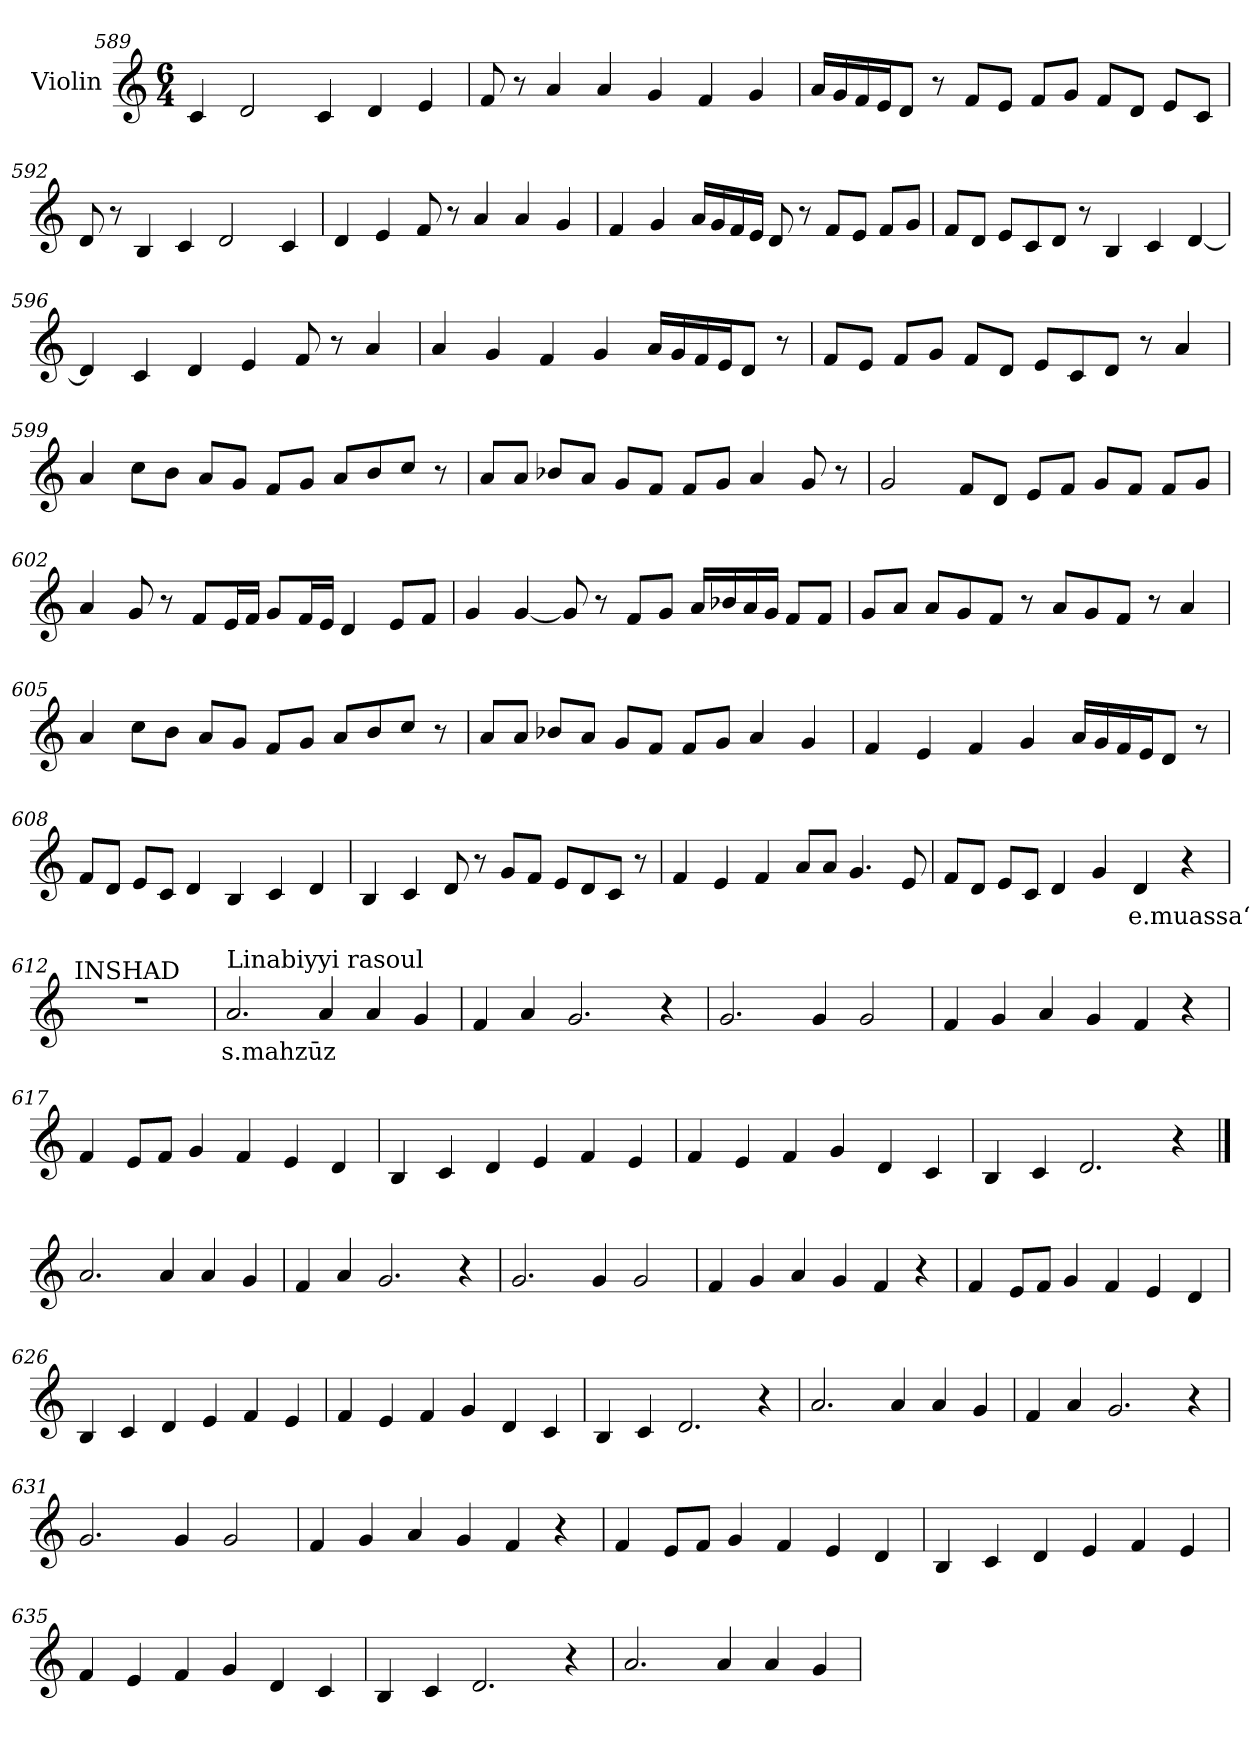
**kern	**text
*part1	*part1
*staff1	*staff1
*I"Violin	*
*clefG2	*
*k[]	*
*M6/4	*
=589	=589
4c/	.
2d/	.
4c/	.
4d/	.
4e/	.
=590	=590
8f/	.
8r	.
4a/	.
4a/	.
4g/	.
4f/	.
4g/	.
!!LO:LB:g=z
=591	=591
16a/LL	.
16g/	.
16f/	.
16e/J	.
8d/J	.
8r	.
8f/L	.
8e/J	.
8f/L	.
8g/J	.
8f/L	.
8d/J	.
8e/L	.
8c/J	.
=592	=592
8d/	.
8r	.
4B/	.
4c/	.
2d/	.
4c/	.
=593	=593
4d/	.
4e/	.
8f/	.
8r	.
4a/	.
4a/	.
4g/	.
!!LO:LB:g=z
=594	=594
4f/	.
4g/	.
16a/LL	.
16g/	.
16f/	.
16e/JJ	.
8d/	.
8r	.
8f/L	.
8e/J	.
8f/L	.
8g/J	.
=595	=595
8f/L	.
8d/J	.
8e/L	.
8c/	.
8d/J	.
8r	.
4B/	.
4c/	.
[4d/	.
=596	=596
4d/]	.
4c/	.
4d/	.
4e/	.
8f/	.
8r	.
4a/	.
!!LO:LB:g=z
=597	=597
4a/	.
4g/	.
4f/	.
4g/	.
16a/LL	.
16g/	.
16f/	.
16e/J	.
8d/J	.
8r	.
=598	=598
8f/L	.
8e/J	.
8f/L	.
8g/J	.
8f/L	.
8d/J	.
8e/L	.
8c/	.
8d/J	.
8r	.
4a/	.
=599	=599
4a/	.
8cc\L	.
8b\J	.
8a/L	.
8g/J	.
8f/L	.
8g/J	.
8a/L	.
8b/	.
8cc/J	.
8r	.
!!LO:LB:g=z
=600	=600
8a/L	.
8a/J	.
8b-X/L	.
8a/J	.
8g/L	.
8f/J	.
8f/L	.
8g/J	.
4a/	.
8g/	.
8r	.
=601	=601
2g/	.
8f/L	.
8d/J	.
8e/L	.
8f/J	.
8g/L	.
8f/J	.
8f/L	.
8g/J	.
=602	=602
4a/	.
8g/	.
8r	.
8f/L	.
16e/L	.
16f/JJ	.
8g/L	.
16f/L	.
16e/JJ	.
4d/	.
8e/L	.
8f/J	.
!!LO:LB:g=z
=603	=603
4g/	.
[4g/	.
8g/]	.
8r	.
8f/L	.
8g/J	.
16a/LL	.
16b-X/	.
16a/	.
16g/JJ	.
8f/L	.
8f/J	.
=604	=604
8g/L	.
8a/J	.
8a/L	.
8g/	.
8f/J	.
8r	.
8a/L	.
8g/	.
8f/J	.
8r	.
4a/	.
=605	=605
4a/	.
8cc\L	.
8b\J	.
8a/L	.
8g/J	.
8f/L	.
8g/J	.
8a/L	.
8b/	.
8cc/J	.
8r	.
!!LO:LB:g=z
=606	=606
8a/L	.
8a/J	.
8b-X/L	.
8a/J	.
8g/L	.
8f/J	.
8f/L	.
8g/J	.
4a/	.
4g/	.
=607	=607
4f/	.
4e/	.
4f/	.
4g/	.
16a/LL	.
16g/	.
16f/	.
16e/J	.
8d/J	.
8r	.
=608	=608
8f/L	.
8d/J	.
8e/L	.
8c/J	.
4d/	.
4B/	.
4c/	.
4d/	.
!!LO:PB:g=z
=609	=609
4B/	.
4c/	.
8d/	.
8r	.
8g/L	.
8f/J	.
8e/L	.
8d/	.
8c/J	.
8r	.
=610	=610
4f/	.
4e/	.
4f/	.
8a/L	.
8a/J	.
4.g/	.
8e/	.
=611	=611
8f/L	.
8d/J	.
8e/L	.
8c/J	.
4d/	.
4g/	.
!	!LO:LY:b
4d/	e.muassa‘
4r	.
=612	=612
!LO:TX:a:t=INSHAD	!
1.r	.
!!LO:LB:g=z
=613	=613
*MM80	*
!LO:TX:a:t=Linabiyyi rasoul	!
!	!LO:LY:b
2.a/	s.mahzūz
4a/	.
4a/	.
4g/	.
=614	=614
4f/	.
4a/	.
2.g/	.
4r	.
=615	=615
2.g/	.
4g/	.
2g/	.
=616	=616
4f/	.
4g/	.
4a/	.
4g/	.
4f/	.
4r	.
!!LO:LB:g=z
=617	=617
4f/	.
8e/L	.
8f/J	.
4g/	.
4f/	.
4e/	.
4d/	.
=618	=618
4B/	.
4c/	.
4d/	.
4e/	.
4f/	.
4e/	.
=619	=619
4f/	.
4e/	.
4f/	.
4g/	.
4d/	.
4c/	.
=620	=620
4B/	.
4c/	.
2.d/	.
4r	.
!!LO:LB:g=z
==621	==621
2.a/	.
4a/	.
4a/	.
4g/	.
=622	=622
4f/	.
4a/	.
2.g/	.
4r	.
=623	=623
2.g/	.
4g/	.
2g/	.
=624	=624
4f/	.
4g/	.
4a/	.
4g/	.
4f/	.
4r	.
!!LO:LB:g=z
=625	=625
4f/	.
8e/L	.
8f/J	.
4g/	.
4f/	.
4e/	.
4d/	.
=626	=626
4B/	.
4c/	.
4d/	.
4e/	.
4f/	.
4e/	.
=627	=627
4f/	.
4e/	.
4f/	.
4g/	.
4d/	.
4c/	.
=628	=628
4B/	.
4c/	.
2.d/	.
4r	.
!!LO:LB:g=z
=629	=629
2.a/	.
4a/	.
4a/	.
4g/	.
=630	=630
4f/	.
4a/	.
2.g/	.
4r	.
=631	=631
2.g/	.
4g/	.
2g/	.
=632	=632
4f/	.
4g/	.
4a/	.
4g/	.
4f/	.
4r	.
!!LO:LB:g=z
=633	=633
4f/	.
8e/L	.
8f/J	.
4g/	.
4f/	.
4e/	.
4d/	.
=634	=634
4B/	.
4c/	.
4d/	.
4e/	.
4f/	.
4e/	.
=635	=635
4f/	.
4e/	.
4f/	.
4g/	.
4d/	.
4c/	.
=636	=636
4B/	.
4c/	.
2.d/	.
4r	.
!!LO:LB:g=z
=637	=637
2.a/	.
4a/	.
4a/	.
4g/	.
=	=
*-	*-
